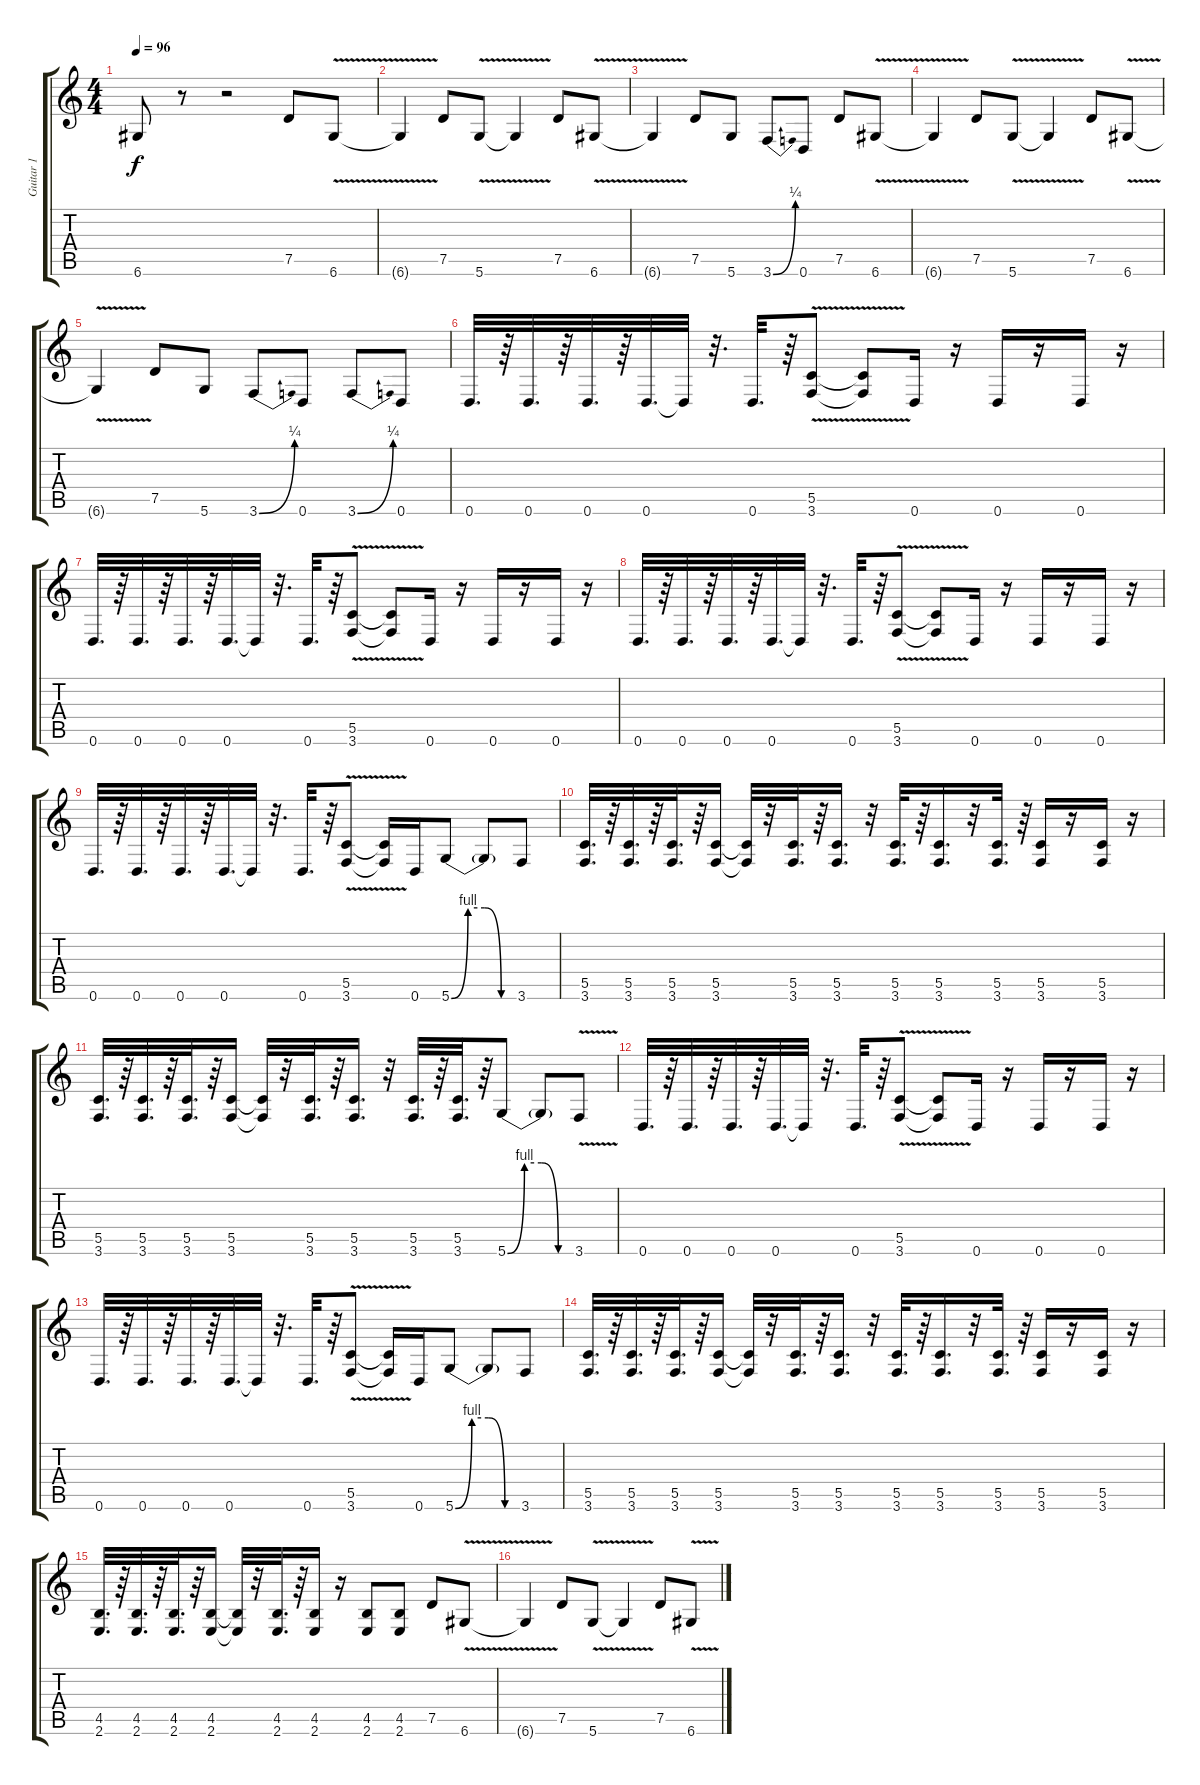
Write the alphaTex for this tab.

\track ("Guitar 1" "Guitar 1") {instrument distortionguitar}
\staff {score tabs}
\tuning (D4 A3 F3 C3 G2 D2) {hide}
\ts (4 4)
\tempo 96
\clef g2
\ks c
6.6.8{dy f} r.8 r.2 7.5.8 6.6{v}.8 |
6.6{v t}.4 7.5.8 5.6{v}.8 5.6{v t}.4 7.5.8 6.6{v}.8 |
6.6{v t}.4 7.5.8 5.6.8 3.6{be (bend 0 0 60 1)}.8 0.6.8 7.5.8 6.6{v}.8 |
6.6{v t}.4 7.5.8 5.6{v}.8 5.6{v t}.4 7.5.8 6.6{v}.8 |
6.6{v t}.4 7.5.8 5.6.8 3.6{be (bend 0 0 60 1)}.8 0.6.8 3.6{be (bend 0 0 60 1)}.8 0.6.8 |
0.6.32{d} r.64 0.6.32{d} r.64 0.6.32{d} r.64 0.6.32{d} 0.6{t}.32 r.32{d} 0.6.32{d} r.64 (5.5{v} 3.6{v}).8 (5.5{v t} 3.6{v t}).8 0.6.16 r.16 0.6.16 r.16 0.6.16 r.16 |
0.6.32{d} r.64 0.6.32{d} r.64 0.6.32{d} r.64 0.6.32{d} 0.6{t}.32 r.32{d} 0.6.32{d} r.64 (5.5{v} 3.6{v}).8 (5.5{v t} 3.6{v t}).8 0.6.16 r.16 0.6.16 r.16 0.6.16 r.16 |
0.6.32{d} r.64 0.6.32{d} r.64 0.6.32{d} r.64 0.6.32{d} 0.6{t}.32 r.32{d} 0.6.32{d} r.64 (5.5{v} 3.6{v}).8 (5.5{v t} 3.6{v t}).8 0.6.16 r.16 0.6.16 r.16 0.6.16 r.16 |
0.6.32{d} r.64 0.6.32{d} r.64 0.6.32{d} r.64 0.6.32{d} 0.6{t}.32 r.32{d} 0.6.32{d} r.64 (5.5{v} 3.6{v}).8 (5.5{v t} 3.6{v t}).16 0.6.16 5.6{be (custom 0 0 15 4 30 4 45 0 60 0)}.8 5.6{t}.8 3.6.8 |
(5.5 3.6).32{d} r.64 (5.5 3.6).32{d} r.64 (5.5 3.6).32{d} r.64 (5.5 3.6).16 (5.5{t} 3.6{t}).32 r.32 (5.5 3.6).32{d} r.64 (5.5 3.6).16{d} r.32 (5.5 3.6).32{d} r.64 (5.5 3.6).16{d} r.32 (5.5 3.6).32{d} r.64 (5.5 3.6).16 r.16 (5.5 3.6).16 r.16 |
(5.5 3.6).32{d} r.64 (5.5 3.6).32{d} r.64 (5.5 3.6).32{d} r.64 (5.5 3.6).16 (5.5{t} 3.6{t}).32 r.32 (5.5 3.6).32{d} r.64 (5.5 3.6).16{d} r.32 (5.5 3.6).32{d} r.64 (5.5 3.6).32{d} r.64 5.6{be (custom 0 0 15 4 30 4 45 0 60 0)}.8 5.6{t}.8 3.6{v}.8 |
0.6.32{d} r.64 0.6.32{d} r.64 0.6.32{d} r.64 0.6.32{d} 0.6{t}.32 r.32{d} 0.6.32{d} r.64 (5.5{v} 3.6{v}).8 (5.5{v t} 3.6{v t}).8 0.6.16 r.16 0.6.16 r.16 0.6.16 r.16 |
0.6.32{d} r.64 0.6.32{d} r.64 0.6.32{d} r.64 0.6.32{d} 0.6{t}.32 r.32{d} 0.6.32{d} r.64 (5.5{v} 3.6{v}).8 (5.5{v t} 3.6{v t}).16 0.6.16 5.6{be (custom 0 0 15 4 30 4 45 0 60 0)}.8 5.6{t}.8 3.6.8 |
(5.5 3.6).32{d} r.64 (5.5 3.6).32{d} r.64 (5.5 3.6).32{d} r.64 (5.5 3.6).16 (5.5{t} 3.6{t}).32 r.32 (5.5 3.6).32{d} r.64 (5.5 3.6).16{d} r.32 (5.5 3.6).32{d} r.64 (5.5 3.6).16{d} r.32 (5.5 3.6).32{d} r.64 (5.5 3.6).16 r.16 (5.5 3.6).16 r.16 |
(4.5 2.6).32{d} r.64 (4.5 2.6).32{d} r.64 (4.5 2.6).32{d} r.64 (4.5 2.6).16 (4.5{t} 2.6{t}).32 r.32 (4.5 2.6).32{d} r.64 (4.5 2.6).16 r.16 (4.5 2.6).8 (4.5 2.6).8 7.5.8 6.6{v}.8 |
6.6{v t}.4 7.5.8 5.6{v}.8 5.6{v t}.4 7.5.8 6.6{v}.8
